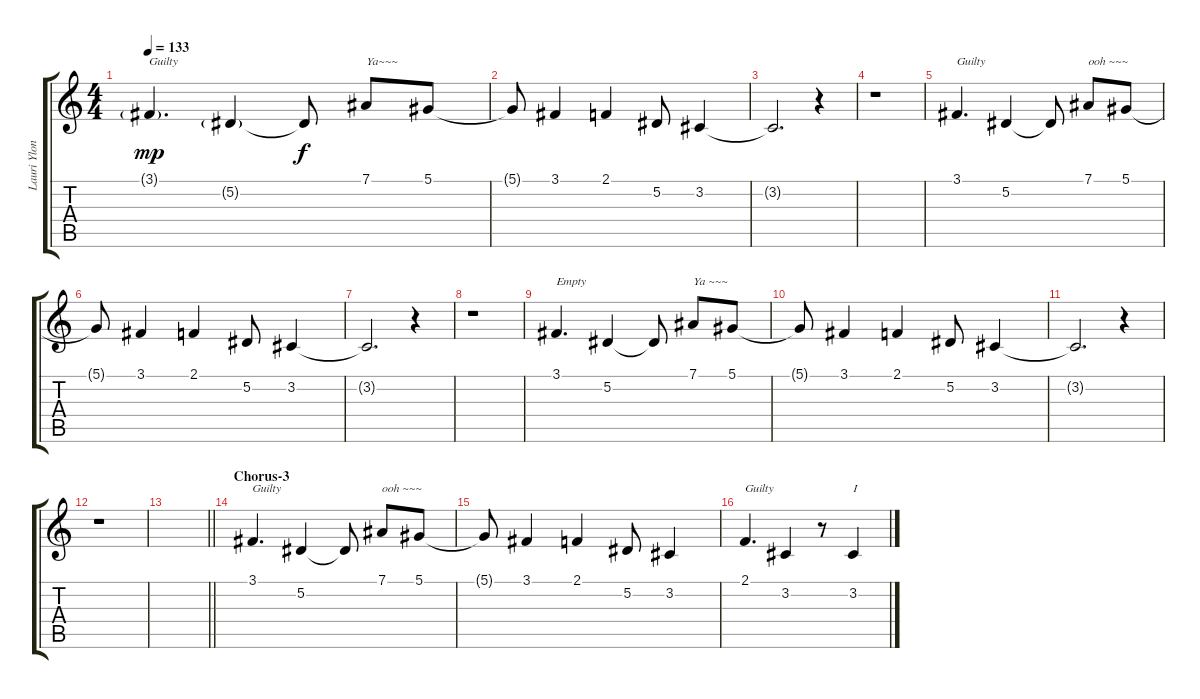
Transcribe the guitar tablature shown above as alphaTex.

\track ("Lauri Ylonen - Vocals" "Lauri Ylon") {instrument lead6voice}
\staff {score tabs}
\tuning (Eb4 Bb3 Gb3 Db3 Ab2 Eb2) {hide}
\ts (4 4)
\tempo 133
\clef g2
\ks c
3.1{g}.4{d txt "Guilty" dy mp} 5.2{g}.4 5.2{t}.8{dy f} 7.1.8{txt "Ya~~~"} 5.1.8 |
5.1{t}.8 3.1.4 2.1.4 5.2.8 3.2.4 |
3.2{t}.2{d} r.4 |
r.1 |
3.1.4{d txt "Guilty"} 5.2.4 5.2{t}.8 7.1.8{txt "ooh ~~~"} 5.1.8 |
5.1{t}.8 3.1.4 2.1.4 5.2.8 3.2.4 |
3.2{t}.2{d} r.4 |
r.1 |
3.1.4{d txt "Empty"} 5.2.4 5.2{t}.8 7.1.8{txt "Ya ~~~"} 5.1.8 |
5.1{t}.8 3.1.4 2.1.4 5.2.8 3.2.4 |
3.2{t}.2{d} r.4 |
r.1 |
\barLineRight lightlight
|
\section ("" "Chorus-3")
3.1.4{d txt "Guilty"} 5.2.4 5.2{t}.8 7.1.8{txt "ooh ~~~"} 5.1.8 |
5.1{t}.8 3.1.4 2.1.4 5.2.8 3.2.4 |
2.1.4{d txt "Guilty"} 3.2.4 r.8 3.2.4{txt "I"}
